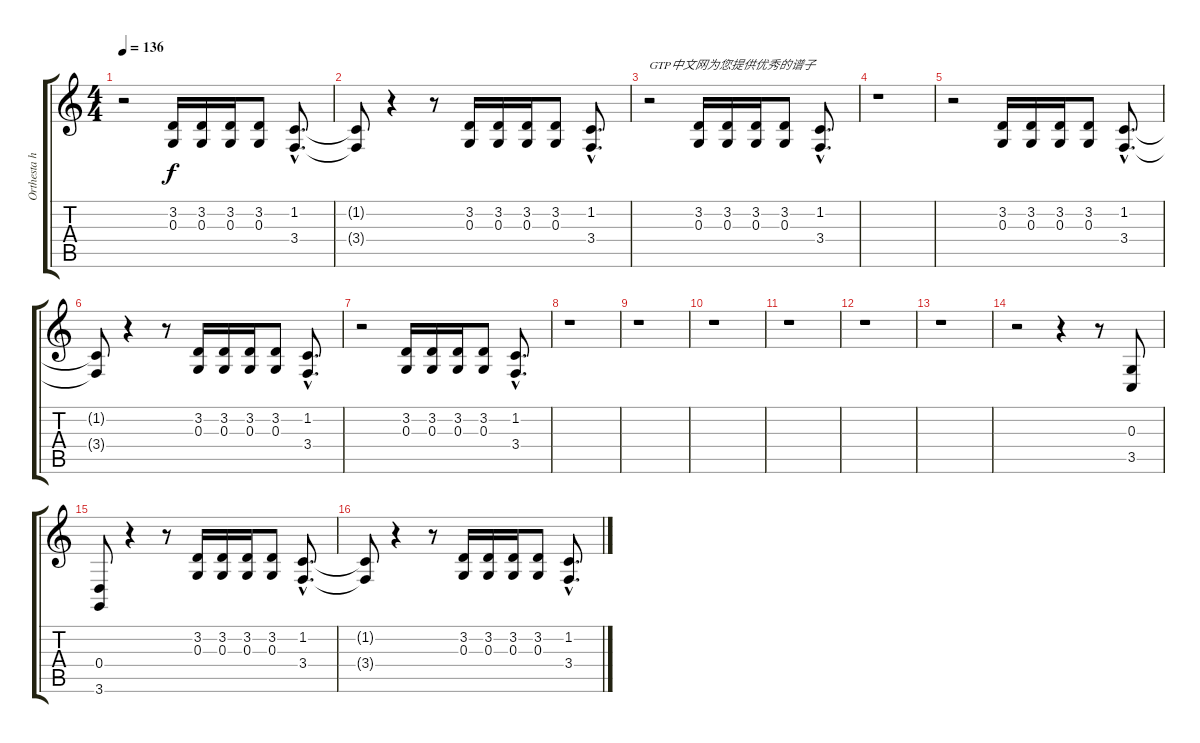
\track ("Orthesta hit" "Orthesta h") {instrument orchestrahit}
\staff {score tabs}
\tuning (E4 B3 G3 D3 A2 E2) {hide}
\ts (4 4)
\tempo 136
\clef g2
\ks c
r.2{dy f instrument orchestrahit} (3.2 0.3).16 (3.2 0.3).16 (3.2 0.3).16 (3.2 0.3).8 (1.2{hac} 3.4{hac}).8{d} |
(1.2{t} 3.4{t}).8 r.4 r.8 (3.2 0.3).16 (3.2 0.3).16 (3.2 0.3).16 (3.2 0.3).8 (1.2{hac} 3.4{hac}).8{d} |
r.2{txt "GTP中文网为您提供优秀的谱子"} (3.2 0.3).16 (3.2 0.3).16 (3.2 0.3).16 (3.2 0.3).8 (1.2{hac} 3.4{hac}).8{d} |
r.1 |
r.2 (3.2 0.3).16 (3.2 0.3).16 (3.2 0.3).16 (3.2 0.3).8 (1.2{hac} 3.4{hac}).8{d} |
(1.2{t} 3.4{t}).8 r.4 r.8 (3.2 0.3).16 (3.2 0.3).16 (3.2 0.3).16 (3.2 0.3).8 (1.2{hac} 3.4{hac}).8{d} |
r.2 (3.2 0.3).16 (3.2 0.3).16 (3.2 0.3).16 (3.2 0.3).8 (1.2{hac} 3.4{hac}).8{d} |
r.1 |
r.1 |
r.1 |
r.1 |
r.1 |
r.1 |
r.2 r.4 r.8 (0.3 3.5).8 |
(0.4 3.6).8 r.4 r.8 (3.2 0.3).16 (3.2 0.3).16 (3.2 0.3).16 (3.2 0.3).8 (1.2{hac} 3.4{hac}).8{d} |
(1.2{t} 3.4{t}).8 r.4 r.8 (3.2 0.3).16 (3.2 0.3).16 (3.2 0.3).16 (3.2 0.3).8 (1.2{hac} 3.4{hac}).8{d}
